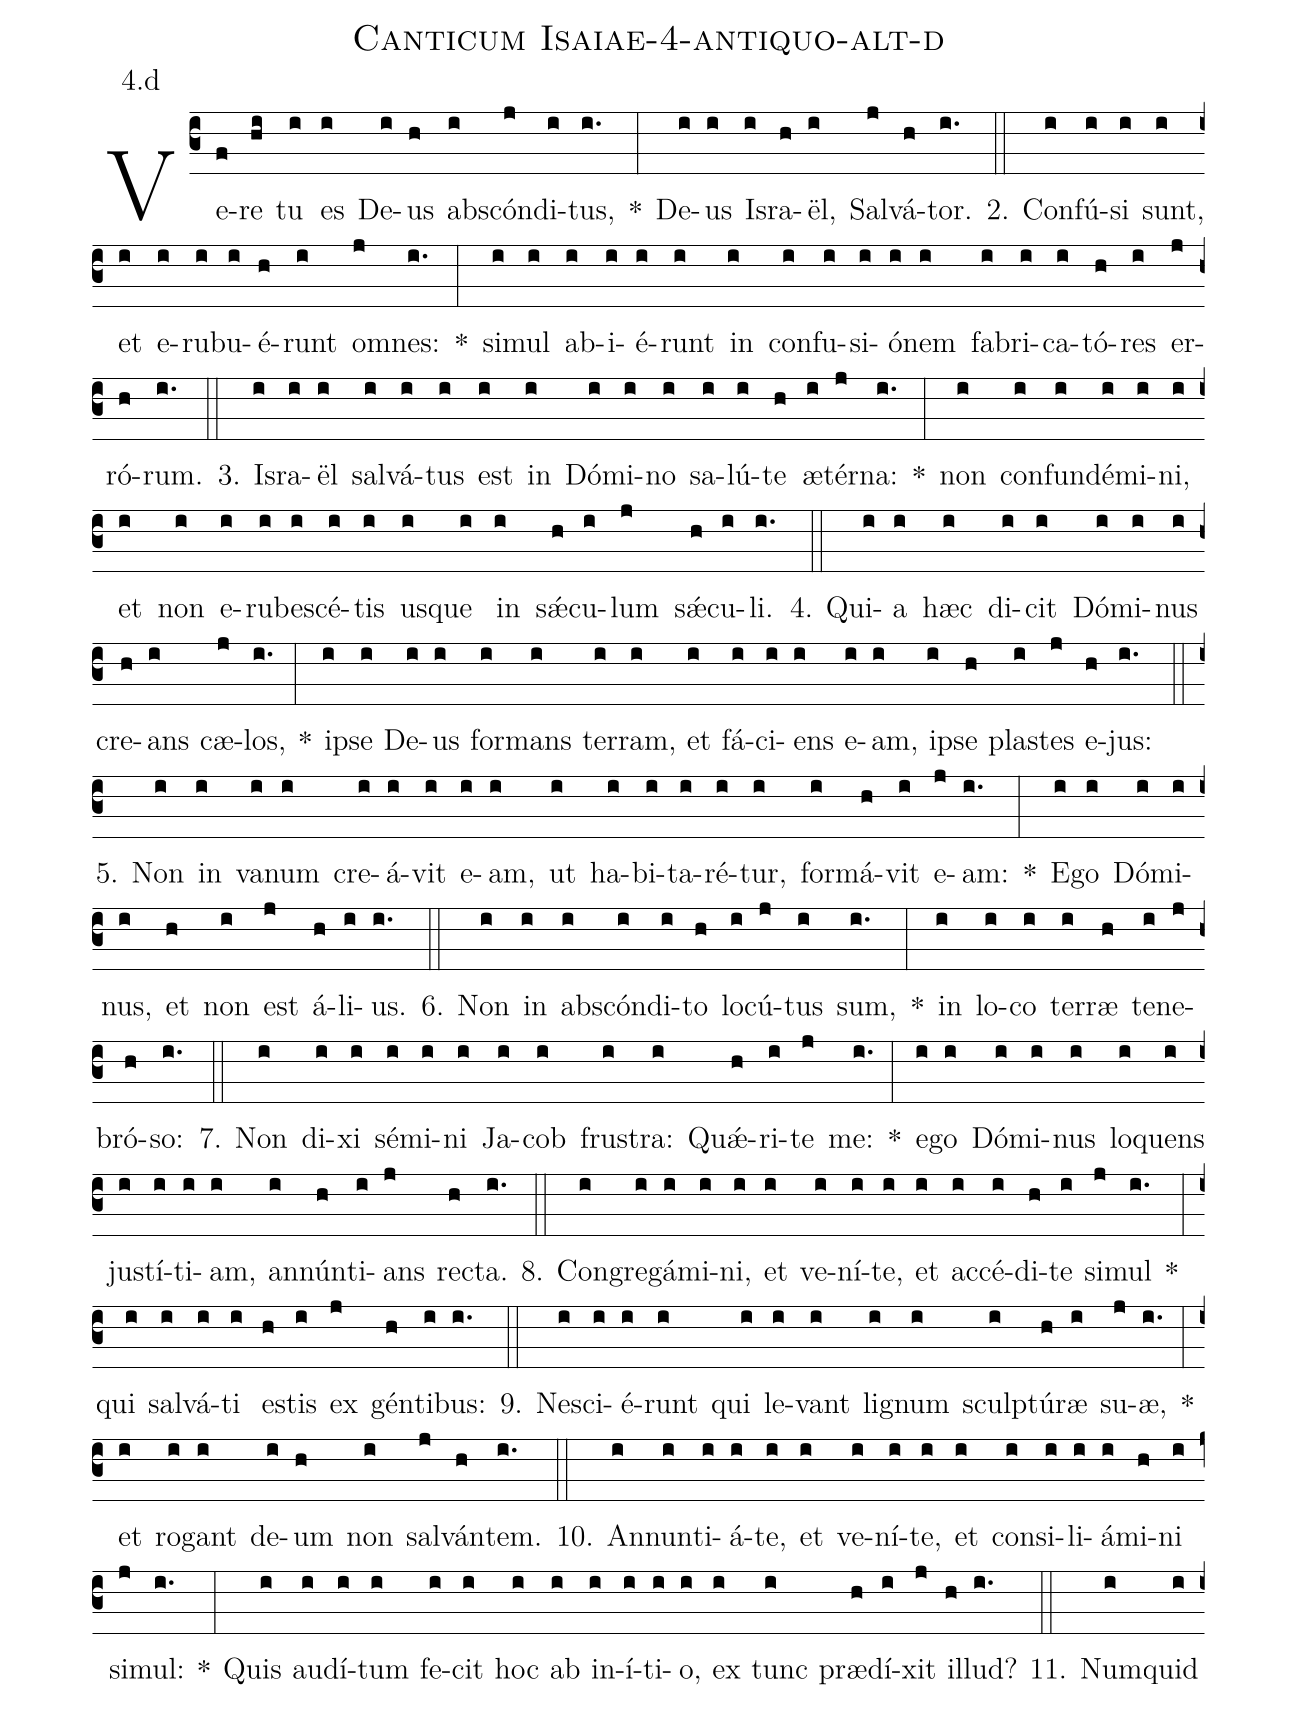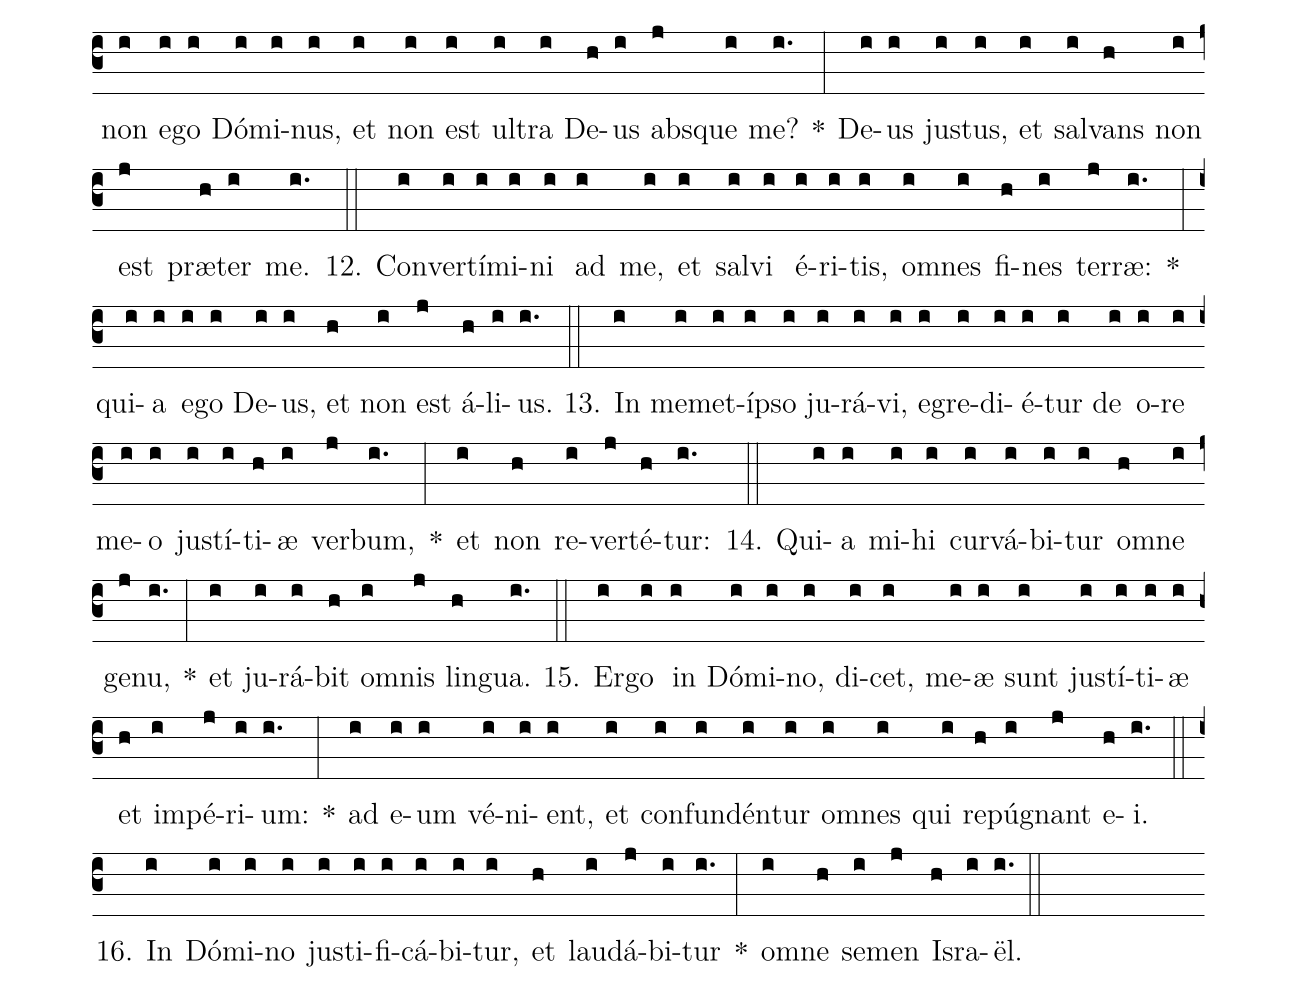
name: Canticum Isaiae-4-antiquo-alt-d;
annotation: 4.d;
%%
(c3)Ve(f)re(hi) tu(i) es(i) De(i)us(h) abs(i)cón(j)di(i)tus,(i.) *(:) De(i)us(i) Is(i)ra(h)ël,(i) Sal(j)vá(h)tor.(i.) (::)
2. Con(i)fú(i)si(i) sunt,(i) et(i) e(i)ru(i)bu(i)é(h)runt(i) om(j)nes:(i.) *(:) si(i)mul(i) ab(i)i(i)é(i)runt(i) in(i) con(i)fu(i)si(i)ó(i)nem(i) fa(i)bri(i)ca(i)tó(h)res(i) er(j)ró(h)rum.(i.) (::)
3. Is(i)ra(i)ël(i) sal(i)vá(i)tus(i) est(i) in(i) Dó(i)mi(i)no(i) sa(i)lú(i)te(h) æ(i)tér(j)na:(i.) *(:) non(i) con(i)fun(i)dé(i)mi(i)ni,(i) et(i) non(i) e(i)ru(i)be(i)scé(i)tis(i) us(i)que(i) in(i) sǽ(h)cu(i)lum(j) sǽ(h)cu(i)li.(i.) (::)
4. Qui(i)a(i) hæc(i) di(i)cit(i) Dó(i)mi(i)nus(i) cre(h)ans(i) cæ(j)los,(i.) *(:) ip(i)se(i) De(i)us(i) for(i)mans(i) ter(i)ram,(i) et(i) fá(i)ci(i)ens(i) e(i)am,(i) ip(i)se(h) plas(i)tes(j) e(h)jus:(i.) (::)
5. Non(i) in(i) va(i)num(i) cre(i)á(i)vit(i) e(i)am,(i) ut(i) ha(i)bi(i)ta(i)ré(i)tur,(i) for(i)má(h)vit(i) e(j)am:(i.) *(:) E(i)go(i) Dó(i)mi(i)nus,(i) et(h) non(i) est(j) á(h)li(i)us.(i.) (::)
6. Non(i) in(i) abs(i)cón(i)di(i)to(h) lo(i)cú(j)tus(i) sum,(i.) *(:) in(i) lo(i)co(i) ter(i)ræ(h) te(i)ne(j)bró(h)so:(i.) (::)
7. Non(i) di(i)xi(i) sé(i)mi(i)ni(i) Ja(i)cob(i) frus(i)tra:(i) Quǽ(h)ri(i)te(j) me:(i.) *(:) e(i)go(i) Dó(i)mi(i)nus(i) lo(i)quens(i) jus(i)tí(i)ti(i)am,(i) an(i)nún(h)ti(i)ans(j) rec(h)ta.(i.) (::)
8. Con(i)gre(i)gá(i)mi(i)ni,(i) et(i) ve(i)ní(i)te,(i) et(i) ac(i)cé(i)di(h)te(i) si(j)mul(i.) *(:) qui(i) sal(i)vá(i)ti(i) es(h)tis(i) ex(j) gén(h)ti(i)bus:(i.) (::)
9. Ne(i)sci(i)é(i)runt(i) qui(i) le(i)vant(i) li(i)gnum(i) sculp(i)tú(h)ræ(i) su(j)æ,(i.) *(:) et(i) ro(i)gant(i) de(i)um(h) non(i) sal(j)ván(h)tem.(i.) (::)
10. An(i)nun(i)ti(i)á(i)te,(i) et(i) ve(i)ní(i)te,(i) et(i) con(i)si(i)li(i)á(i)mi(h)ni(i) si(j)mul:(i.) *(:) Quis(i) au(i)dí(i)tum(i) fe(i)cit(i) hoc(i) ab(i) in(i)í(i)ti(i)o,(i) ex(i) tunc(i) præ(h)dí(i)xit(j) il(h)lud?(i.) (::)
11. Num(i)quid(i) non(i) e(i)go(i) Dó(i)mi(i)nus,(i) et(i) non(i) est(i) ul(i)tra(i) De(h)us(i) abs(j)que(i) me?(i.) *(:) De(i)us(i) jus(i)tus,(i) et(i) sal(i)vans(h) non(i) est(j) præ(h)ter(i) me.(i.) (::)
12. Con(i)ver(i)tí(i)mi(i)ni(i) ad(i) me,(i) et(i) sal(i)vi(i) é(i)ri(i)tis,(i) om(i)nes(i) fi(h)nes(i) ter(j)ræ:(i.) *(:) qui(i)a(i) e(i)go(i) De(i)us,(i) et(h) non(i) est(j) á(h)li(i)us.(i.) (::)
13. In(i) me(i)met(i)íp(i)so(i) ju(i)rá(i)vi,(i) e(i)gre(i)di(i)é(i)tur(i) de(i) o(i)re(i) me(i)o(i) jus(i)tí(i)ti(h)æ(i) ver(j)bum,(i.) *(:) et(i) non(h) re(i)ver(j)té(h)tur:(i.) (::)
14. Qui(i)a(i) mi(i)hi(i) cur(i)vá(i)bi(i)tur(i) om(h)ne(i) ge(j)nu,(i.) *(:) et(i) ju(i)rá(i)bit(h) om(i)nis(j) lin(h)gua.(i.) (::)
15. Er(i)go(i) in(i) Dó(i)mi(i)no,(i) di(i)cet,(i) me(i)æ(i) sunt(i) jus(i)tí(i)ti(i)æ(i) et(h) im(i)pé(j)ri(i)um:(i.) *(:) ad(i) e(i)um(i) vé(i)ni(i)ent,(i) et(i) con(i)fun(i)dén(i)tur(i) om(i)nes(i) qui(i) re(h)pú(i)gnant(j) e(h)i.(i.) (::)
16. In(i) Dó(i)mi(i)no(i) jus(i)ti(i)fi(i)cá(i)bi(i)tur,(i) et(h) lau(i)dá(j)bi(i)tur(i.) *(:) om(i)ne(h) se(i)men(j) Is(h)ra(i)ël.(i.) (::)
